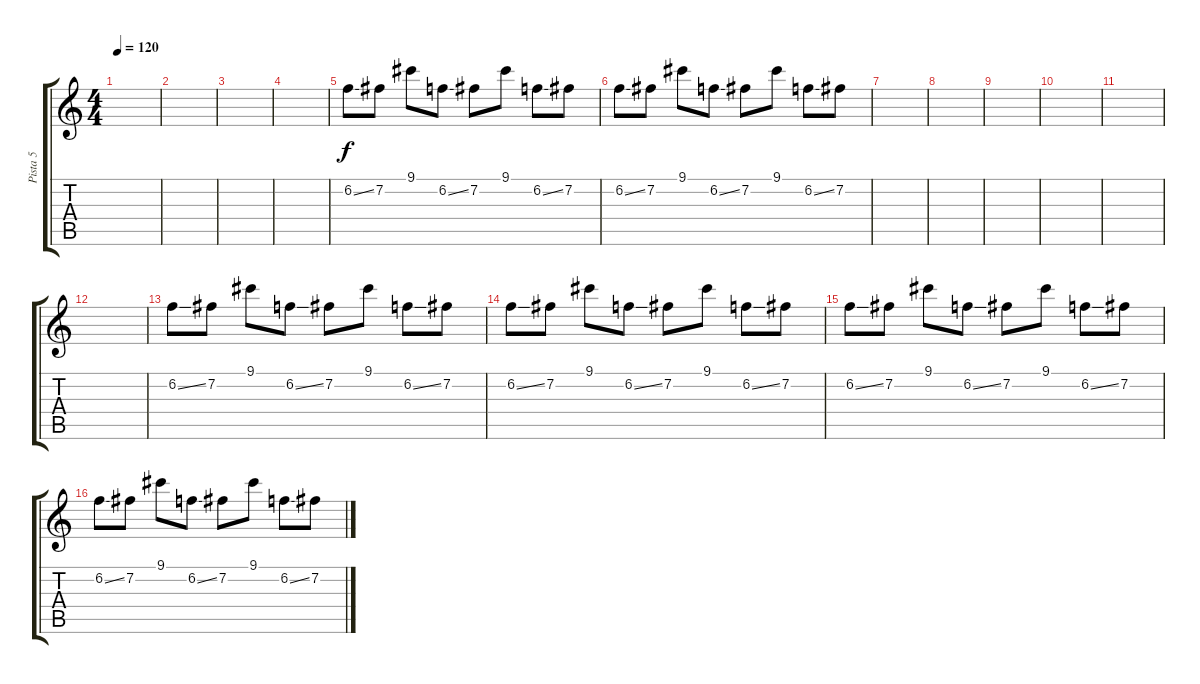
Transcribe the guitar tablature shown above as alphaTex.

\track ("Pista 5" "Pista 5") {instrument overdrivenguitar}
\staff {score tabs}
\tuning (E4 B3 G3 D3 A2 E2) {hide}
\ts (4 4)
\tempo 120
\clef g2
\ks c
|
|
|
|
6.2{ss}.8 7.2.8 9.1.8 6.2{ss}.8 7.2.8 9.1.8 6.2{ss}.8 7.2.8 |
6.2{ss}.8 7.2.8 9.1.8 6.2{ss}.8 7.2.8 9.1.8 6.2{ss}.8 7.2.8 |
|
|
|
|
|
|
6.2{ss}.8 7.2.8 9.1.8 6.2{ss}.8 7.2.8 9.1.8 6.2{ss}.8 7.2.8 |
6.2{ss}.8 7.2.8 9.1.8 6.2{ss}.8 7.2.8 9.1.8 6.2{ss}.8 7.2.8 |
6.2{ss}.8{volume 7} 7.2.8 9.1.8 6.2{ss}.8 7.2.8 9.1.8 6.2{ss}.8 7.2.8 |
6.2{ss}.8 7.2.8 9.1.8 6.2{ss}.8 7.2.8 9.1.8 6.2{ss}.8 7.2.8
